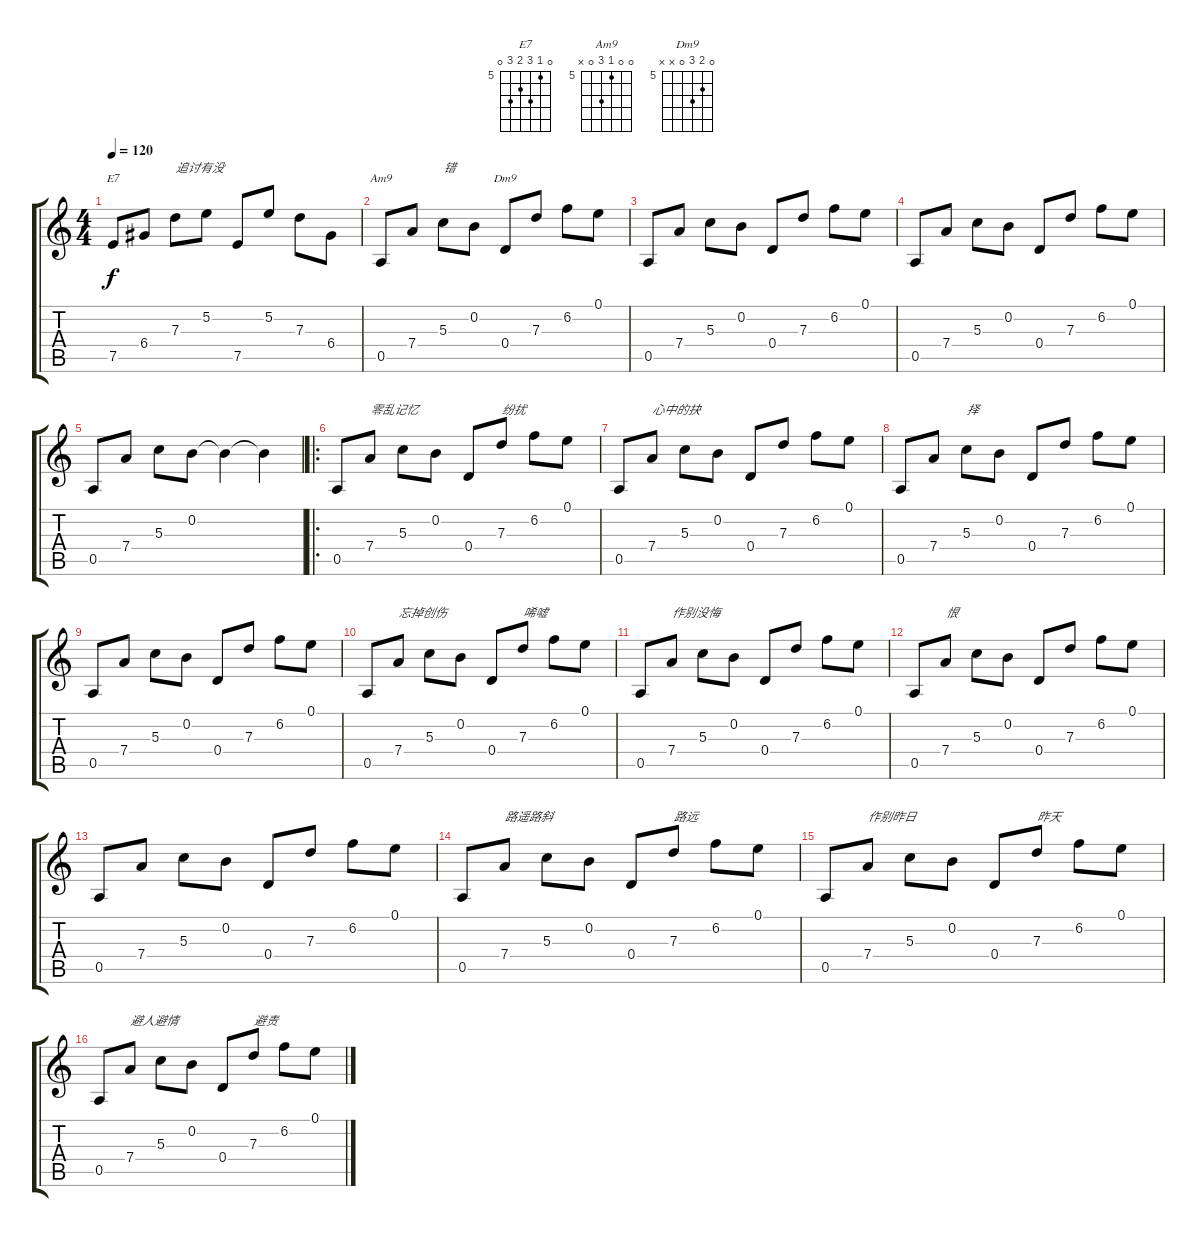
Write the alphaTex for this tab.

\track "" {instrument acousticguitarsteel}
\staff {score tabs}
\tuning (E4 B3 G3 D3 A2 E2) {hide}
\chord ("E7" 0 5 7 6 7 0) {firstfret 5}
\chord ("Am9" 0 0 5 7 0 x) {firstfret 5}
\chord ("Dm9" 0 6 7 0 x x) {firstfret 5}
\ts (4 4)
\tempo 120
\clef g2
\ks c
7.5.8{ch "E7" dy f} 6.4.8 7.3.8{txt "追讨有没"} 5.2.8 7.5.8 5.2.8 7.3.8 6.4.8 |
0.5.8{ch "Am9"} 7.4.8 5.3.8{txt "错"} 0.2.8 0.4.8{ch "Dm9"} 7.3.8 6.2.8 0.1.8 |
0.5.8 7.4.8 5.3.8 0.2.8 0.4.8 7.3.8 6.2.8 0.1.8 |
0.5.8 7.4.8 5.3.8 0.2.8 0.4.8 7.3.8 6.2.8 0.1.8 |
0.5.8 7.4.8 5.3.8 0.2.8 0.2{t}.4 0.2{t}.4 |
\ro
0.5.8 7.4.8{txt "零乱记忆"} 5.3.8 0.2.8 0.4.8 7.3.8{txt "纷扰"} 6.2.8 0.1.8 |
0.5.8 7.4.8{txt "心中的抉"} 5.3.8 0.2.8 0.4.8 7.3.8 6.2.8 0.1.8 |
0.5.8 7.4.8 5.3.8{txt "择"} 0.2.8 0.4.8 7.3.8 6.2.8 0.1.8 |
0.5.8 7.4.8 5.3.8 0.2.8 0.4.8 7.3.8 6.2.8 0.1.8 |
0.5.8 7.4.8{txt "忘掉创伤"} 5.3.8 0.2.8 0.4.8 7.3.8{txt "唏嘘"} 6.2.8 0.1.8 |
0.5.8 7.4.8{txt "作别没悔"} 5.3.8 0.2.8 0.4.8 7.3.8 6.2.8 0.1.8 |
0.5.8 7.4.8{txt "恨"} 5.3.8 0.2.8 0.4.8 7.3.8 6.2.8 0.1.8 |
0.5.8 7.4.8 5.3.8 0.2.8 0.4.8 7.3.8 6.2.8 0.1.8 |
0.5.8 7.4.8{txt "路遥路斜"} 5.3.8 0.2.8 0.4.8 7.3.8{txt "路远"} 6.2.8 0.1.8 |
0.5.8 7.4.8{txt "作别昨日"} 5.3.8 0.2.8 0.4.8 7.3.8{txt "昨天"} 6.2.8 0.1.8 |
0.5.8 7.4.8{txt "避人避情"} 5.3.8 0.2.8 0.4.8 7.3.8{txt "避责"} 6.2.8 0.1.8
